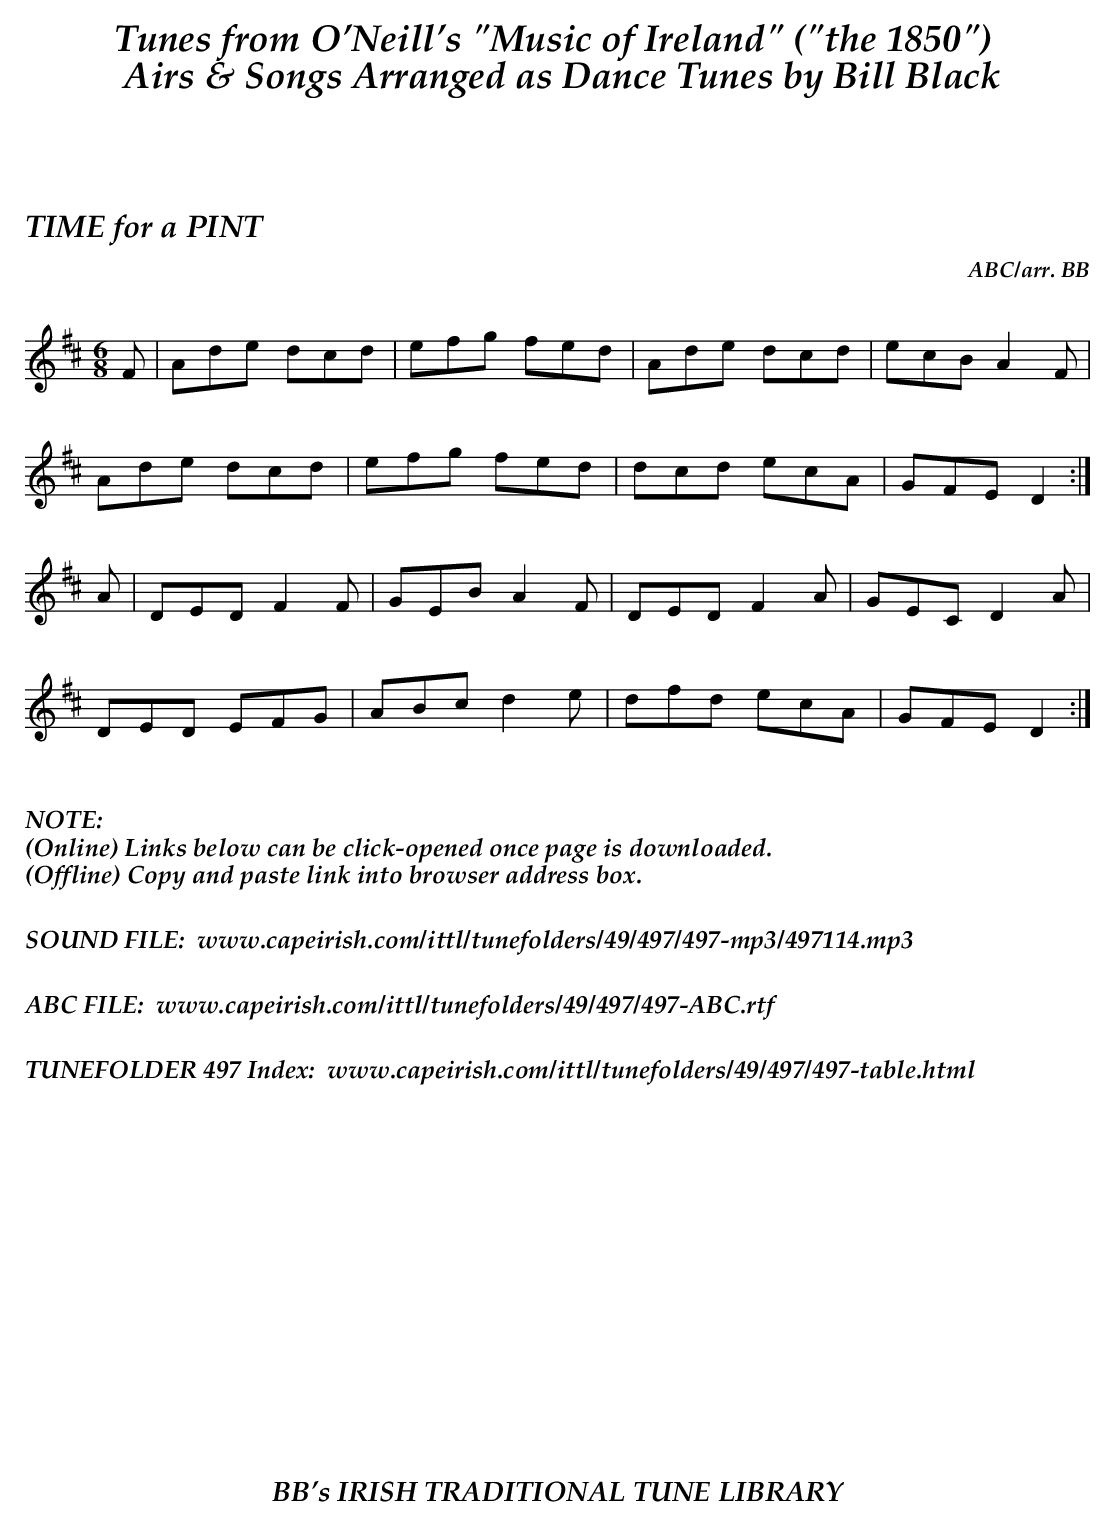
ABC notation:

X:1
T:TIME for a PINT
C:ABC/arr. BB
M:6/8
L:1/8
K:D
F|Ade dcd|efg fed|Ade dcd|ecB A2F|
Ade dcd|efg fed|dcd ecA|GFE D2 :|
A|DED F2F|GEB A2F|DED F2A|GEC D2A|
DED EFG|ABc d2e|dfd ecA|GFE D2 :|
%%vskip .3in
%%textoption left
%%textfont "Palatino-BoldItalic" 16
%%begintext
%%NOTE:
(Online) Links below can be click-opened once page is downloaded.
(Offline) Copy and paste link into browser address box.
%%
%%
SOUND FILE:  www.capeirish.com/ittl/tunefolders/49/497/497-mp3/497114.mp3
%%
%%
ABC FILE:  www.capeirish.com/ittl/tunefolders/49/497/497-ABC.rtf
%%
%%
TUNEFOLDER 497 Index:  www.capeirish.com/ittl/tunefolders/49/497/497-table.html
